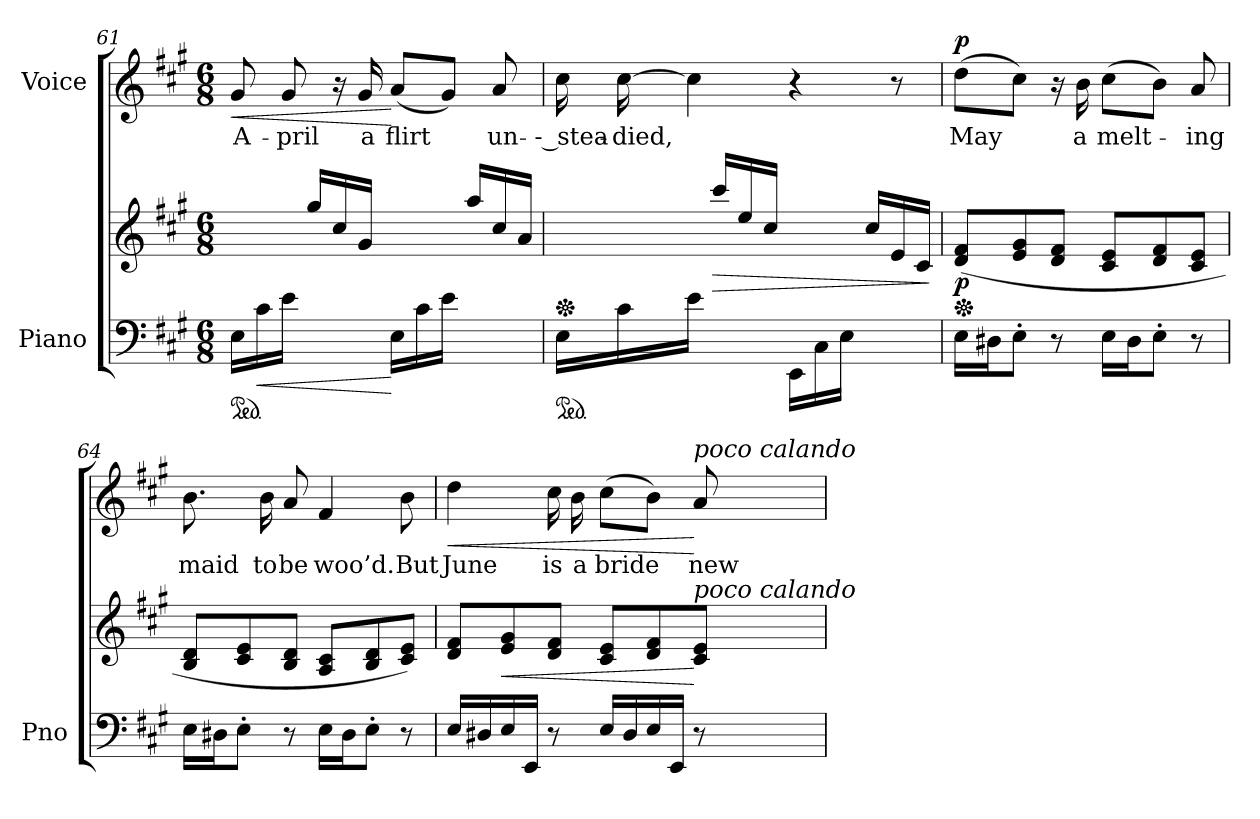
**kern	**kern	**dynam	**kern	**text	**dynam
*part2	*part2	*part2	*part1	*part1	*part1
*staff3	*staff2	*staff2/3	*staff1	*staff1	*staff1
*I"Piano	*	*	*I"Voice	*	*
*I'Pno	*	*	*	*	*
*clefF4	*clefG2	*	*clefG2	*	*
*k[f#c#g#]	*k[f#c#g#]	*	*k[f#c#g#]	*	*
*M6/8	*M6/8	*	*M6/8	*	*
*ped	*	*	*	*	*
=61	=61	=61	=61	=61	=61
*	*^	*	*	*	*
!	!	!	!	!	!LO:LY:b	!LO:HP:b
(>16E\LL	2.ryy	8.ryy	.	8g#/	A-	<
!	!	!	!LO:HP:b=2	!	!	!
16c#\	.	.	<	.	.	.
!	!	!	!	!	!LO:LY:b	!
16e\JJ	.	.	.	8g#/	-pril	.
8.ryy	.	16gg#/LL	.	.	.	.
.	.	16cc#/	.	16r	.	.
!	!	!	!	!	!LO:LY:b	!
.	.	16g#/JJ)	.	16g#/	a	.
!	!	!	!	!	!LO:LY:b	!
(>16E\LL	.	8.ryy	[	(<8a/L	flirt	[
16c#\	.	.	.	.	.	.
16e\JJ	.	.	.	8g#/J)	.	.
8.ryy	.	16aa/LL	.	.	.	.
!	!	!	!	!	!LO:LY:b	!
.	.	16cc#/	.	8a/	un-	.
.	.	16a/JJ)	.	.	.	.
!!LO:LB:g=z
=62	=62	=62	=62	=62	=62	=62
*ped	*	*	*	*	*	*
*	*Xped	*	*	*	*	*
!	!	!	!	!	!LO:LY:b	!
(>16E\LL	2.ryy	8.ryy	.	16cc#\	-- stea-	.
!	!	!	!	!	!LO:LY:b	!
16c#\	.	.	.	[16cc#\	-died,	.
16e\JJ	.	.	.	4cc#\]	.	.
!	!	!	!LO:HP:b	!	!	!
8.ryy	.	16ccc#/LL	>	.	.	.
.	.	16ee/	.	.	.	.
.	.	16cc#/JJ)	.	.	.	.
(>16EE\LL	.	8.ryy	.	4r	.	.
16C#\	.	.	.	.	.	.
16E\JJ	.	.	.	.	.	.
8.ryy	.	16cc#/LL	.	.	.	.
.	.	16e/	.	8r	.	.
.	.	16c#/JJ)	.	.	.	.
*	*v	*v	*	*	*	*
.	.	]	.	.	.
=63	=63	=63	=63	=63	=63
*	*Xped	*	*	*	*
!	!	!LO:DY:b	!	!LO:LY:b	!LO:DY:a
16E\LL	(<8d/ 8f#/L	p	(>8dd\L	May	p
16D#X\J	.	.	.	.	.
8E'\J	8e/ 8g#/	.	8cc#\J)	.	.
8r	8d/ 8f#/J	.	16r	.	.
!	!	!	!	!LO:LY:b	!
.	.	.	16b\	a	.
!	!	!	!	!LO:LY:b	!
16E\LL	8c#/ 8e/L	.	(>8cc#\L	melt-	.
16D#\J	.	.	.	.	.
8E'\J	8d/ 8f#/	.	8b\J)	.	.
!	!	!	!	!LO:LY:b	!
8r	8c#/ 8e/J	.	8a/	-ing	.
=64	=64	=64	=64	=64	=64
!	!	!	!	!LO:LY:b	!
16E\LL	8B/ 8d/L	.	8.b\	maid	.
16D#X\J	.	.	.	.	.
8E'\J	8c#/ 8e/	.	.	.	.
!	!	!	!	!LO:LY:b	!
.	.	.	16b\	to	.
!	!	!	!	!LO:LY:b	!
8r	8B/ 8d/J	.	8a/	be	.
!	!	!	!	!LO:LY:b	!
16E\LL	8A/ 8c#/L	.	4f#/	woo’d.	.
16D#\J	.	.	.	.	.
8E'\J	8B/ 8d/	.	.	.	.
!	!	!	!	!LO:LY:b	!
8r	8c#/ 8e/J)	.	8b\	But	.
!!LO:LB:g=z
=65	=65	=65	=65	=65	=65
!	!	!	!	!LO:LY:b	!LO:HP:b
16E/LL	8d/ 8f#/L	.	4dd\	June	<
16D#X/	.	.	.	.	.
!	!	!LO:HP:b	!	!	!
16E/	8e/ 8g#/	<	.	.	.
16EE/JJ	.	.	.	.	.
!	!	!	!	!LO:LY:b	!
8r	8d/ 8f#/J	.	16cc#\	is	.
!	!	!	!	!LO:LY:b	!
.	.	.	16b\	a	.
!	!	!	!	!LO:LY:b	!
16E/LL	8c#/ 8e/L	.	(>8cc#\L	bride	.
16D#/	.	.	.	.	.
16E/	8d/ 8f#/	.	8b\J)	.	.
16EE/JJ	.	.	.	.	.
*	*	*	*MM78	*	*
!	!	!	!LO:TX:a:i:t=poco calando	!	!
!	!LO:TX:a:i:t=poco calando	!	!	!	!
!	!	!	!	!LO:LY:b	!
8r	8c#/ 8e/J	[	8a/	new	[
=	=	=	=	=	=
*-	*-	*-	*-	*-	*-
